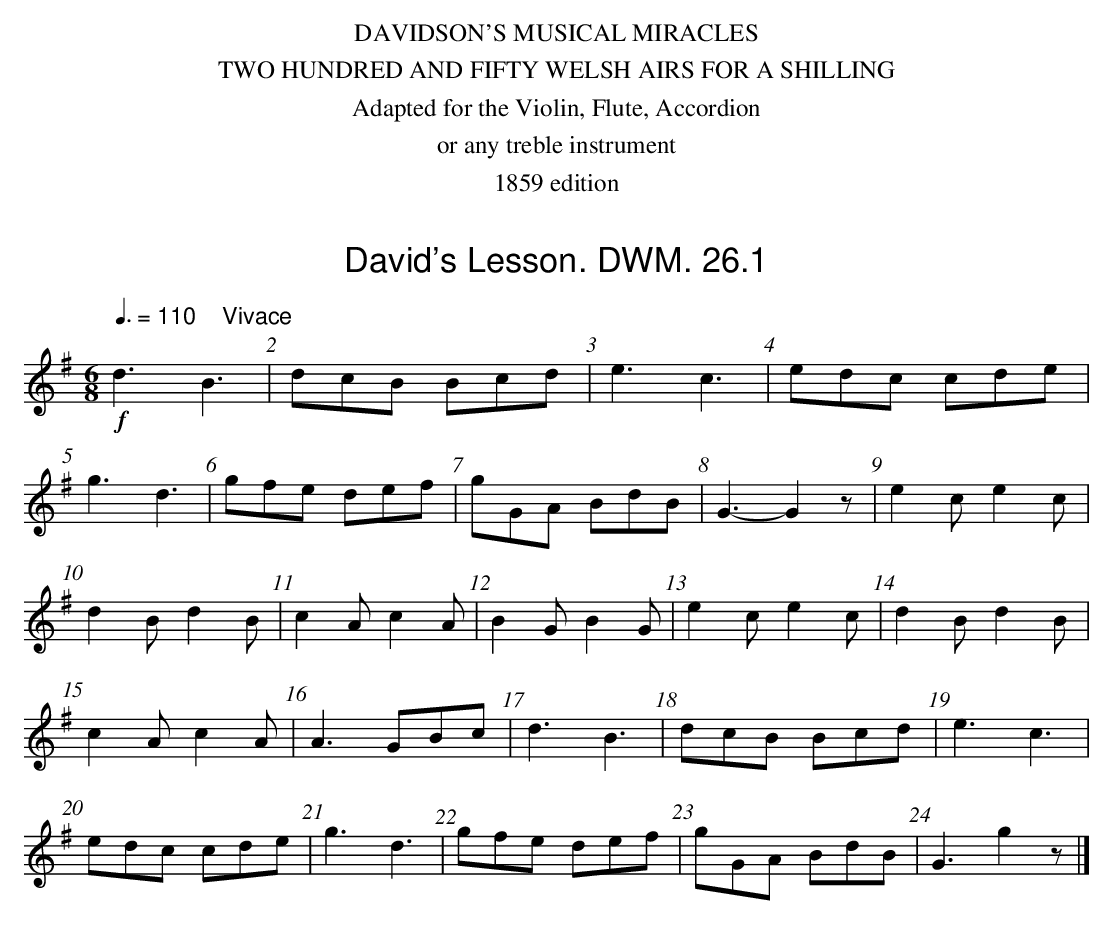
X:1
T:David's Lesson. DWM. 26.1
M:6/8
L:1/8
Q:3/8=110 "    Vivace"
K:G
!f!d3B3|dcB Bcd|e3c3|edc cde|
g3d3|gfe def|gGA BdB|G3-G2 z|e2c e2c|
d2B d2B|c2A c2A|B2G B2G|e2c e2c|d2B d2B|
c2A c2A|A3 GBc|d3B3|dcB Bcd|e3c3|
edc cde|g3d3|gfe def|gGA BdB|G3g2z|]
